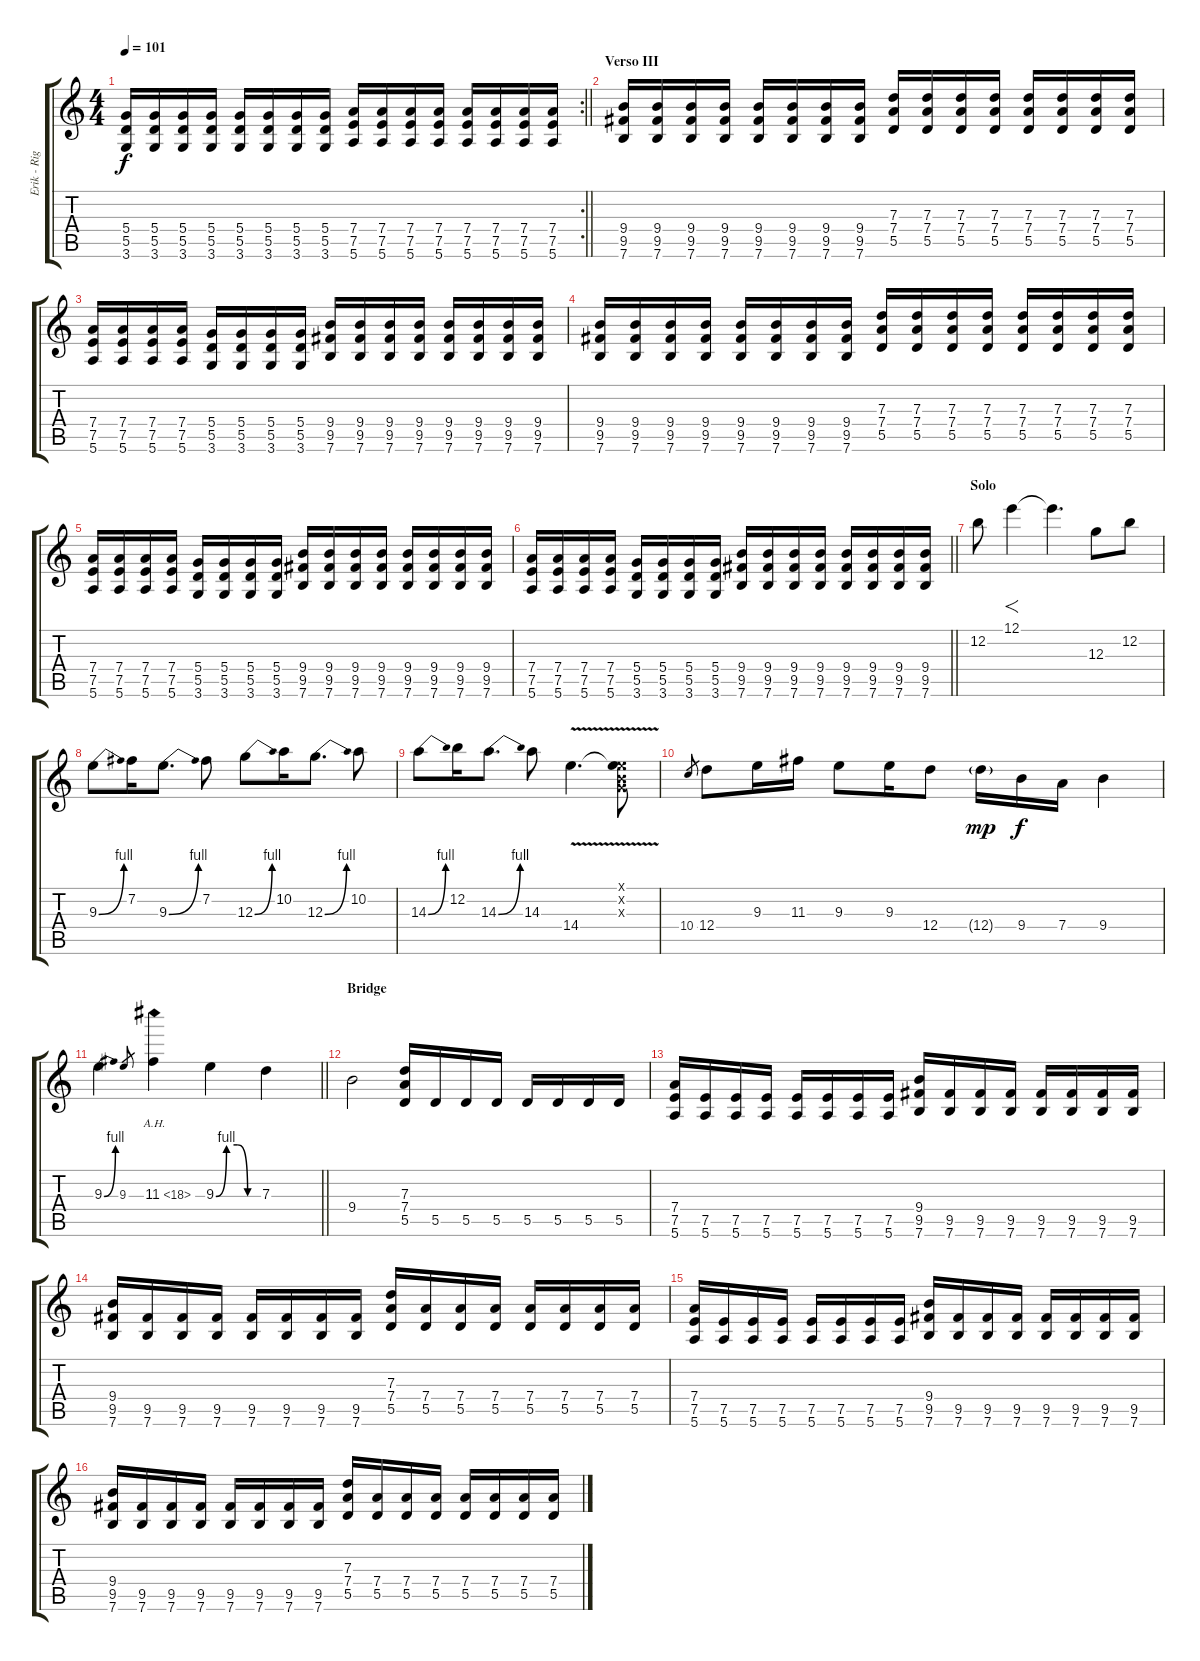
\track ("Erik - Right Guitar" "Erik - Rig") {instrument distortionguitar}
\staff {score tabs}
\tuning (E4 B3 G3 D3 A2 E2) {hide}
\rc 2
\ts (4 4)
\tempo 101
\clef g2
\barLineRight lightlight
\ks c
(5.4 5.5 3.6).16{dy f} (5.4 5.5 3.6).16 (5.4 5.5 3.6).16 (5.4 5.5 3.6).16 (5.4 5.5 3.6).16 (5.4 5.5 3.6).16 (5.4 5.5 3.6).16 (5.4 5.5 3.6).16 (7.4 7.5 5.6).16 (7.4 7.5 5.6).16 (7.4 7.5 5.6).16 (7.4 7.5 5.6).16 (7.4 7.5 5.6).16 (7.4 7.5 5.6).16 (7.4 7.5 5.6).16 (7.4 7.5 5.6).16 |
\section ("" "Verso III")
(9.4 9.5 7.6).16 (9.4 9.5 7.6).16 (9.4 9.5 7.6).16 (9.4 9.5 7.6).16 (9.4 9.5 7.6).16 (9.4 9.5 7.6).16 (9.4 9.5 7.6).16 (9.4 9.5 7.6).16 (7.3 7.4 5.5).16 (7.3 7.4 5.5).16 (7.3 7.4 5.5).16 (7.3 7.4 5.5).16 (7.3 7.4 5.5).16 (7.3 7.4 5.5).16 (7.3 7.4 5.5).16 (7.3 7.4 5.5).16 |
(7.4 7.5 5.6).16 (7.4 7.5 5.6).16 (7.4 7.5 5.6).16 (7.4 7.5 5.6).16 (5.4 5.5 3.6).16 (5.4 5.5 3.6).16 (5.4 5.5 3.6).16 (5.4 5.5 3.6).16 (9.4 9.5 7.6).16 (9.4 9.5 7.6).16 (9.4 9.5 7.6).16 (9.4 9.5 7.6).16 (9.4 9.5 7.6).16 (9.4 9.5 7.6).16 (9.4 9.5 7.6).16 (9.4 9.5 7.6).16 |
(9.4 9.5 7.6).16 (9.4 9.5 7.6).16 (9.4 9.5 7.6).16 (9.4 9.5 7.6).16 (9.4 9.5 7.6).16 (9.4 9.5 7.6).16 (9.4 9.5 7.6).16 (9.4 9.5 7.6).16 (7.3 7.4 5.5).16 (7.3 7.4 5.5).16 (7.3 7.4 5.5).16 (7.3 7.4 5.5).16 (7.3 7.4 5.5).16 (7.3 7.4 5.5).16 (7.3 7.4 5.5).16 (7.3 7.4 5.5).16 |
(7.4 7.5 5.6).16 (7.4 7.5 5.6).16 (7.4 7.5 5.6).16 (7.4 7.5 5.6).16 (5.4 5.5 3.6).16 (5.4 5.5 3.6).16 (5.4 5.5 3.6).16 (5.4 5.5 3.6).16 (9.4 9.5 7.6).16 (9.4 9.5 7.6).16 (9.4 9.5 7.6).16 (9.4 9.5 7.6).16 (9.4 9.5 7.6).16 (9.4 9.5 7.6).16 (9.4 9.5 7.6).16 (9.4 9.5 7.6).16 |
\barLineRight lightlight
(7.4 7.5 5.6).16 (7.4 7.5 5.6).16 (7.4 7.5 5.6).16 (7.4 7.5 5.6).16 (5.4 5.5 3.6).16 (5.4 5.5 3.6).16 (5.4 5.5 3.6).16 (5.4 5.5 3.6).16 (9.4 9.5 7.6).16 (9.4 9.5 7.6).16 (9.4 9.5 7.6).16 (9.4 9.5 7.6).16 (9.4 9.5 7.6).16 (9.4 9.5 7.6).16 (9.4 9.5 7.6).16 (9.4 9.5 7.6).16 |
\section ("" "Solo")
12.2.8{volume 16 balance 8} 12.1.4{f} 12.1{t}.4{d} 12.3.8 12.2.8 |
9.3{be (bend 0 0 60 4)}.8 7.2.16 9.3{be (bend 0 0 60 4)}.8{d} 7.2.8 12.3{be (bend 0 0 60 4)}.8 10.2.16 12.3{be (bend 0 0 60 4)}.8{d} 10.2.8 |
14.3{be (bend 0 0 60 4)}.8 12.2.16 14.3{be (bend 0 0 60 4)}.8{d} 14.3.8 14.4{v}.4{d} (0.1{x} 0.2{x} 0.3{x} 14.4{t}).8 |
10.4.8{gr} 12.4.8 9.3.16 11.3.16 9.3.8 9.3.16 12.4.8 12.4{g}.16{dy mp} 9.4.16{dy f} 7.4.16 9.4.4 |
\barLineRight lightlight
9.3{be (bend 0 0 60 4)}.4 9.3.8{gr} 11.3{ah 7}.4 9.3{be (custom 0 0 15 4 30 4 45 0 60 0)}.4 7.3.4 |
\section ("" "Bridge")
9.4.2 (7.3 7.4 5.5).16{volume 13 balance 13} 5.5.16 5.5.16 5.5.16 5.5.16 5.5.16 5.5.16 5.5.16 |
(7.4 7.5 5.6).16 (7.5 5.6).16 (7.5 5.6).16 (7.5 5.6).16 (7.5 5.6).16 (7.5 5.6).16 (7.5 5.6).16 (7.5 5.6).16 (9.4 9.5 7.6).16 (9.5 7.6).16 (9.5 7.6).16 (9.5 7.6).16 (9.5 7.6).16 (9.5 7.6).16 (9.5 7.6).16 (9.5 7.6).16 |
(9.4 9.5 7.6).16 (9.5 7.6).16 (9.5 7.6).16 (9.5 7.6).16 (9.5 7.6).16 (9.5 7.6).16 (9.5 7.6).16 (9.5 7.6).16 (7.3 7.4 5.5).16 (7.4 5.5).16 (7.4 5.5).16 (7.4 5.5).16 (7.4 5.5).16 (7.4 5.5).16 (7.4 5.5).16 (7.4 5.5).16 |
(7.4 7.5 5.6).16 (7.5 5.6).16 (7.5 5.6).16 (7.5 5.6).16 (7.5 5.6).16 (7.5 5.6).16 (7.5 5.6).16 (7.5 5.6).16 (9.4 9.5 7.6).16 (9.5 7.6).16 (9.5 7.6).16 (9.5 7.6).16 (9.5 7.6).16 (9.5 7.6).16 (9.5 7.6).16 (9.5 7.6).16 |
(9.4 9.5 7.6).16 (9.5 7.6).16 (9.5 7.6).16 (9.5 7.6).16 (9.5 7.6).16 (9.5 7.6).16 (9.5 7.6).16 (9.5 7.6).16 (7.3 7.4 5.5).16 (7.4 5.5).16 (7.4 5.5).16 (7.4 5.5).16 (7.4 5.5).16 (7.4 5.5).16 (7.4 5.5).16 (7.4 5.5).16
